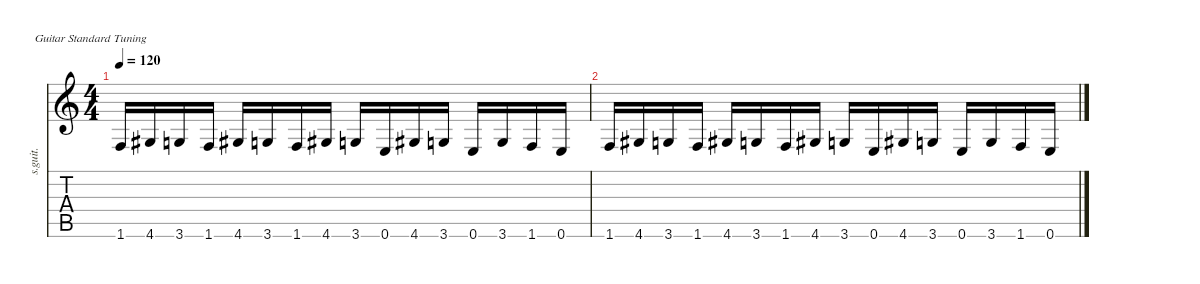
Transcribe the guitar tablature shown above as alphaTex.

\defaultSystemsLayout 4
\hideDynamics
\bracketExtendMode nobrackets
\otherSystemsTrackNameOrientation horizontal
\track ("Steel Guitar" "s.guit.") {instrument acousticguitarsteel}
\staff {score tabs}
\tuning (E4 B3 G3 D3 A2 E2)
\ts (4 4)
\tempo 120
\clef g2
\ks c
1.6.16{dy mf instrument acousticguitarsteel beam Up} 4.6{acc #}.16{beam Up} 3.6.16{beam Up} 1.6.16{beam Up} 4.6{acc #}.16{beam Up} 3.6.16{beam Up} 1.6.16{beam Up} 4.6{acc #}.16{beam Up} 3.6.16{beam Up} 0.6.16{beam Up} 4.6{acc #}.16{beam Up} 3.6.16{beam Up} 0.6.16{beam Up} 3.6.16{beam Up} 1.6.16{beam Up} 0.6.16{beam Up} |
1.6.16{beam Up} 4.6{acc #}.16{beam Up} 3.6.16{beam Up} 1.6.16{beam Up} 4.6{acc #}.16{beam Up} 3.6.16{beam Up} 1.6.16{beam Up} 4.6{acc #}.16{beam Up} 3.6.16{beam Up} 0.6.16{beam Up} 4.6{acc #}.16{beam Up} 3.6.16{beam Up} 0.6.16{beam Up} 3.6.16{beam Up} 1.6.16{beam Up} 0.6.16{beam Up}
